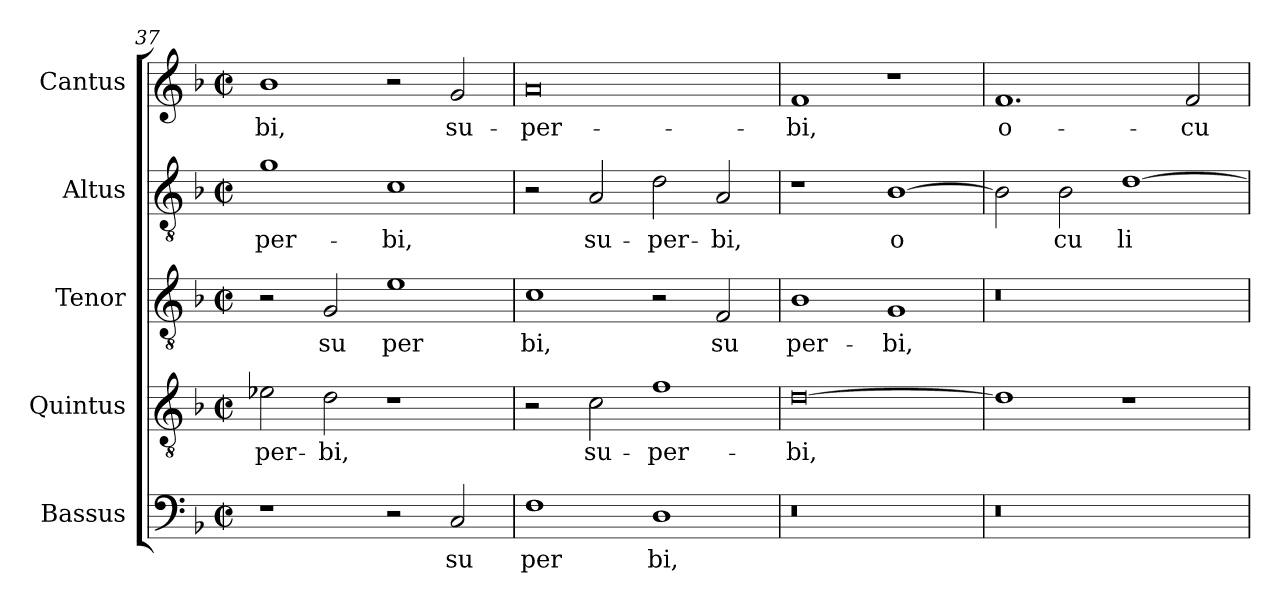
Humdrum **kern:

**kern	**text	**kern	**text	**kern	**text	**kern	**text	**kern	**text
*part5	*part5	*part4	*part4	*part3	*part3	*part2	*part2	*part1	*part1
*staff5	*staff5	*staff4	*staff4	*staff3	*staff3	*staff2	*staff2	*staff1	*staff1
*I"Bassus	*	*I"Quintus	*	*I"Tenor	*	*I"Altus	*	*I"Cantus	*
*clefF4	*	*clefGv2	*	*clefGv2	*	*clefGv2	*	*clefG2	*
*k[b-]	*	*k[b-]	*	*k[b-]	*	*k[b-]	*	*k[b-]	*
*F:	*	*F:	*	*F:	*	*F:	*	*F:	*
*M2/2	*	*M2/2	*	*M2/2	*	*M2/2	*	*M2/2	*
*met(c|)	*	*met(c|)	*	*met(c|)	*	*met(c|)	*	*met(c|)	*
=37	=37	=37	=37	=37	=37	=37	=37	=37	=37
!	!	!	!LO:LY:b:cj	!	!	!	!LO:LY:b:cj	!	!LO:LY:b:cj
1r	.	2e-\	-per-	2r	.	1g	-per-	1b-	-bi,
!	!	!	!LO:LY:b:cj	!	!LO:LY:b:cj	!	!	!	!
.	.	2d\	-bi,	2G/	su	.	.	.	.
!	!	!	!	!	!LO:LY:b:cj	!	!LO:LY:b:cj	!	!
2r	.	1r	.	1e	per	1c	-bi,	2r	.
!	!LO:LY:b:cj	!	!	!	!	!	!	!	!LO:LY:b:cj
2C/	su	.	.	.	.	.	.	2g/	su-
=38	=38	=38	=38	=38	=38	=38	=38	=38	=38
!	!LO:LY:b:cj	!	!	!	!LO:LY:b:cj	!	!	!	!LO:LY:b:cj
1F	per	2r	.	1c	bi,	2r	.	0a	-per-
!	!	!	!LO:LY:b:cj	!	!	!	!LO:LY:b:cj	!	!
.	.	2c\	su-	.	.	2A/	su-	.	.
!	!LO:LY:b:cj	!	!LO:LY:b:cj	!	!	!	!LO:LY:b:cj	!	!
1D	bi,	1f	-per-	2r	.	2d\	-per-	.	.
!	!	!	!	!	!LO:LY:b:cj	!	!LO:LY:b:cj	!	!
.	.	.	.	2F/	su	2A/	-bi,	.	.
!!LO:LB:g=z
=39	=39	=39	=39	=39	=39	=39	=39	=39	=39
!	!	!	!LO:LY:b:cj	!	!LO:LY:b:cj	!	!	!	!LO:LY:b:cj
0r	.	[>0d	-bi,	1B-	per-	1r	.	1f	-bi,
!	!	!	!	!	!LO:LY:b:cj	!	!LO:LY:b:cj	!	!
.	.	.	.	1G	-bi,	[>1B-	o	1r	.
=40	=40	=40	=40	=40	=40	=40	=40	=40	=40
!	!	!	!LO:LY:b:cj	!	!	!	!LO:LY:b:cj	!	!LO:LY:b:cj
0r	.	1d]	.	0r	.	2B-\]	.	1.f	o-
!	!	!	!	!	!	!	!LO:LY:b:cj	!	!
.	.	.	.	.	.	2B-\	cu	.	.
!	!	!	!	!	!	!	!LO:LY:b:cj	!	!
.	.	1r	.	.	.	[>1d	li	.	.
!	!	!	!	!	!	!	!	!	!LO:LY:b:cj
.	.	.	.	.	.	.	.	2f/	-cu-
=	=	=	=	=	=	=	=	=	=
*-	*-	*-	*-	*-	*-	*-	*-	*-	*-
